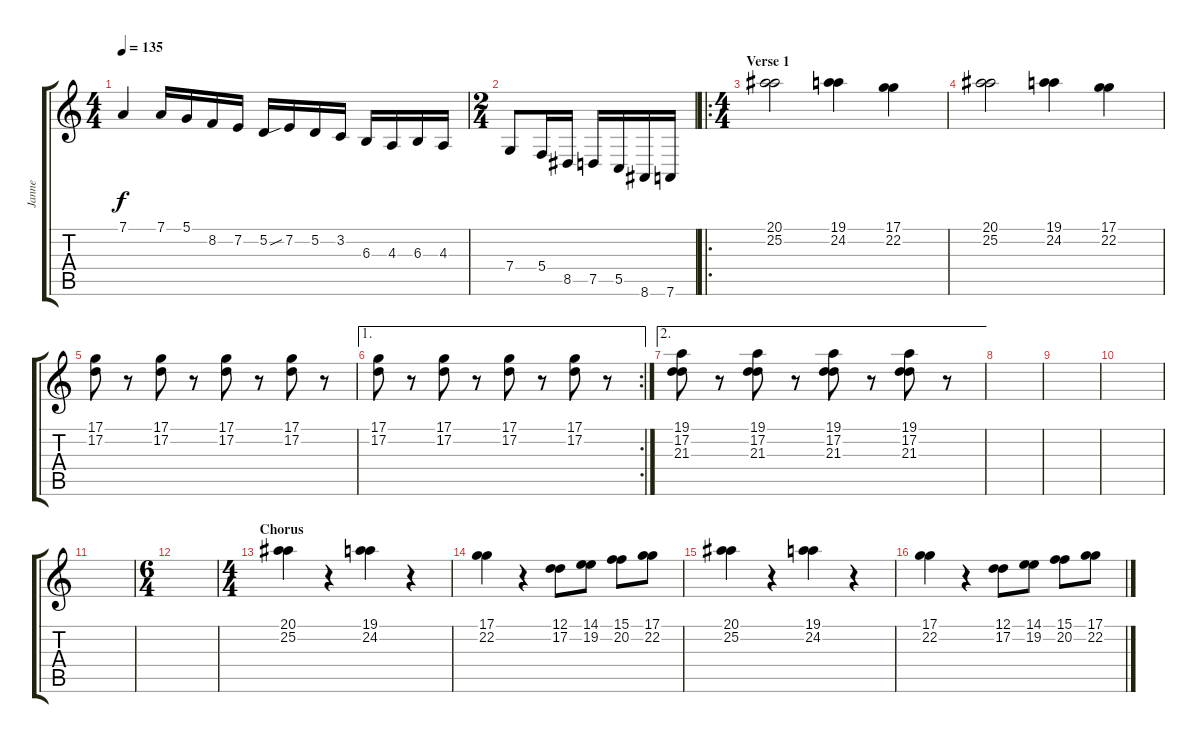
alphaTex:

\track ("Janne" "Janne") {instrument stringensemble1}
\staff {score tabs}
\tuning (D4 A3 F3 C3 G2 D2) {hide}
\ts (4 4)
\tempo 135
\clef g2
\ks c
7.1{t}.4{dy f} 7.1.16 5.1.16 8.2.16 7.2.16 5.2.16 7.2{sib}.16 5.2.16 3.2.16 6.3.16 4.3.16 6.3.16 4.3.16 |
\ts (2 4)
7.4.8 5.4.16 8.5.16 7.5.16 5.5.16 8.6.16 7.6.16 |
\ro
\ts (4 4)
\section ("" "Verse 1")
(20.1 25.2).2 (19.1 24.2).4 (17.1 22.2).4 |
(20.1 25.2).2 (19.1 24.2).4 (17.1 22.2).4 |
(17.1 17.2).8 r.8 (17.1 17.2).8 r.8 (17.1 17.2).8 r.8 (17.1 17.2).8 r.8 |
\ae 1
\rc 2
(17.1 17.2).8 r.8 (17.1 17.2).8 r.8 (17.1 17.2).8 r.8 (17.1 17.2).8 r.8 |
\ae 2
(19.1 17.2 21.3).8 r.8 (19.1 17.2 21.3).8 r.8 (19.1 17.2 21.3).8 r.8 (19.1 17.2 21.3).8 r.8 |
|
|
|
|
\ts (6 4)
|
\ts (4 4)
\section ("" "Chorus")
(20.1 25.2).4 r.4 (19.1 24.2).4 r.4 |
(17.1 22.2).4 r.4 (12.1 17.2).8 (14.1 19.2).8 (15.1 20.2).8 (17.1 22.2).8 |
(20.1 25.2).4 r.4 (19.1 24.2).4 r.4 |
(17.1 22.2).4 r.4 (12.1 17.2).8 (14.1 19.2).8 (15.1 20.2).8 (17.1 22.2).8
